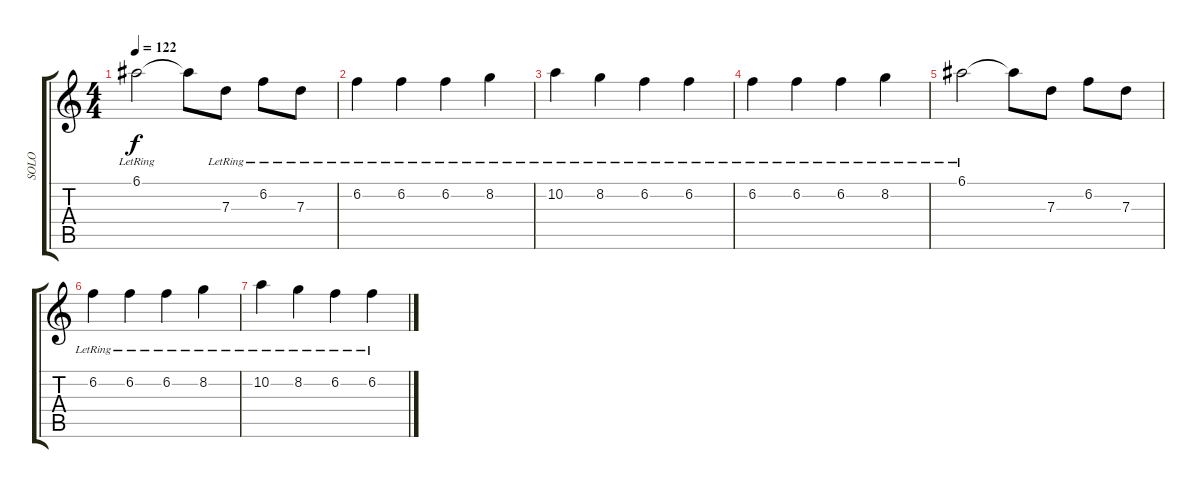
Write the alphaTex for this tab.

\track ("SOLO" "SOLO") {instrument overdrivenguitar}
\staff {score tabs}
\tuning (E4 B3 G3 D3 A2 E2) {hide}
\ts (4 4)
\tempo 122
\clef g2
\ks c
6.1{lr}.2{dy f} 6.1{t}.8 7.3{lr}.8 6.2{lr}.8 7.3{lr}.8 |
6.2{lr}.4 6.2{lr}.4 6.2{lr}.4 8.2{lr}.4 |
10.2{lr}.4 8.2{lr}.4 6.2{lr}.4 6.2{lr}.4 |
6.2{lr}.4 6.2{lr}.4 6.2{lr}.4 8.2{lr}.4 |
6.1{lr}.2 6.1{t}.8 7.3.8 6.2.8 7.3.8 |
6.2{lr}.4 6.2{lr}.4 6.2{lr}.4 8.2{lr}.4 |
10.2{lr}.4 8.2{lr}.4 6.2{lr}.4 6.2{lr}.4
